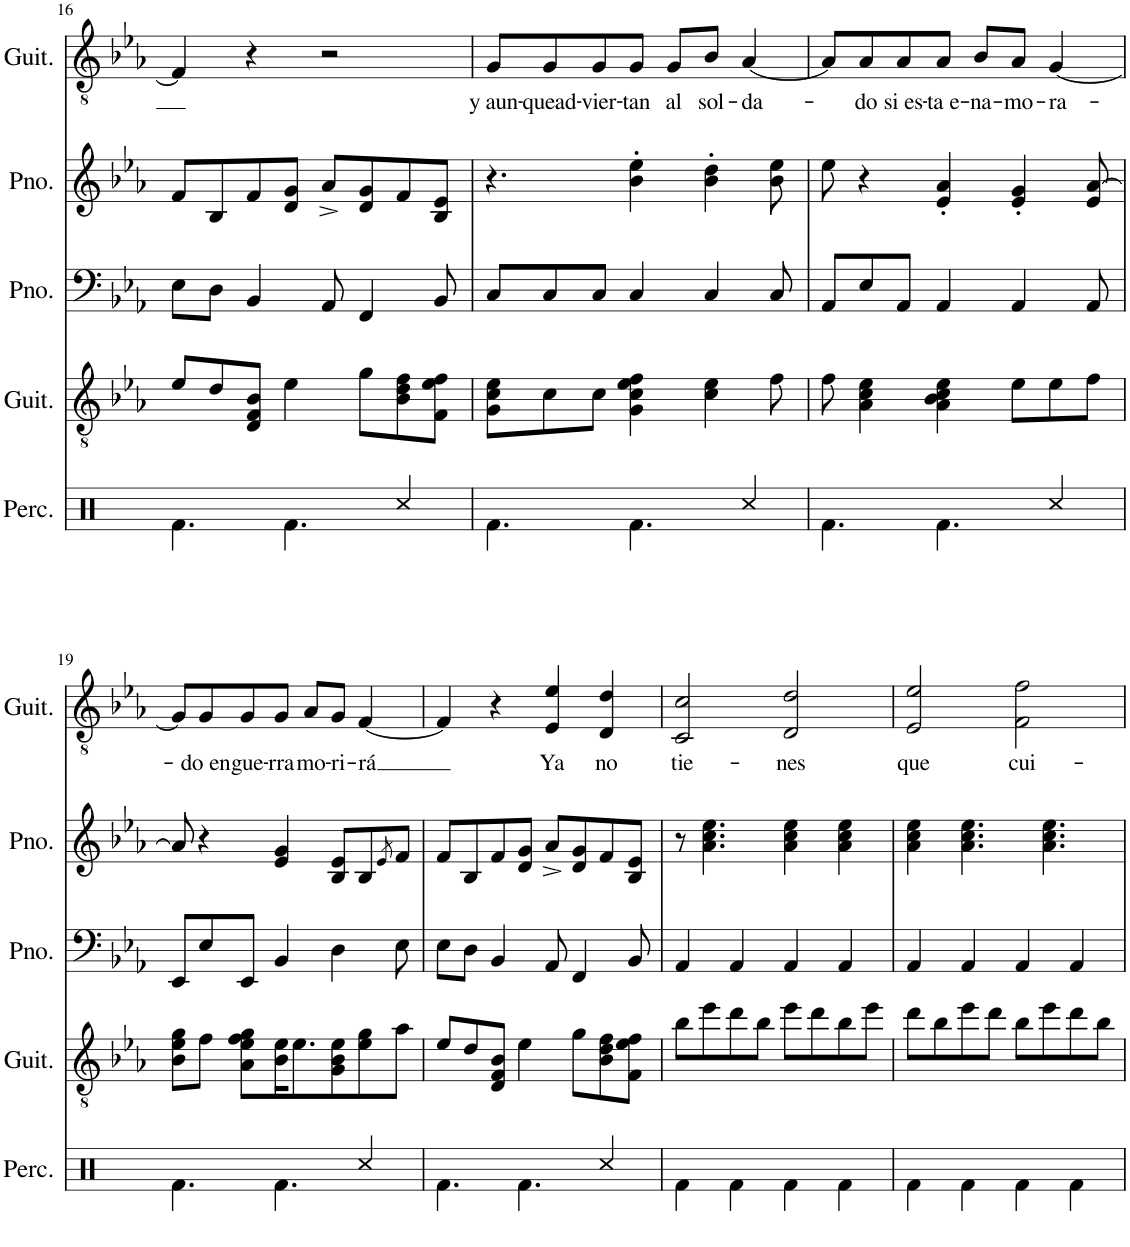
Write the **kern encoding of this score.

**kern	**kern	**kern	**kern	**kern	**text
*part5	*part4	*part3	*part2	*part1	*part1
*staff5	*staff4	*staff3	*staff2	*staff1	*staff1
*I"Set de percusión	*I"Guitarra acústica	*I"Piano	*I"Piano	*I"Guitarra clásica	*
*I'Perc.	*I'Guit.	*I'Pno.	*I'Pno.	*I'Guit.	*
!!LO:PB:g=z
*clefX	*clefGv2	*clefF4	*clefG2	*clefGv2	*
*k[]	*k[b-e-a-]	*k[b-e-a-]	*k[b-e-a-]	*k[b-e-a-]	*
*M4/4	*M4/4	*M4/4	*M4/4	*M4/4	*
=16	=16	=16	=16	=16	=16
4.Rf\	8e-/L	8E-\L	8f/L	4F/]	.
.	8d/	8D\J	8B-/	.	.
.	8D/ 8F/ 8B-/J	4BB-/	8f/	4r	.
4.Rf\	4e-\	.	8d/ 8g/J	.	.
.	.	8AA-/	8a-^/L	2r	.
.	8g\L	4FF/	8d/ 8g/	.	.
4Rcc/	8B-\ 8d\ 8f\	.	8f/	.	.
.	8F\ 8e-\ 8f\J	8BB-/	8B-/ 8e-/J	.	.
=17	=17	=17	=17	=17	=17
!	!	!	!	!	!LO:LY:b
4.Rf\	8G\ 8c\ 8e-\L	8C/L	4.r	8G/L	y aun-
!	!	!	!	!	!LO:LY:b
.	8c\	8C/	.	8G/	-quead-
!	!	!	!	!	!LO:LY:b
.	8c\J	8C/J	.	8G/	-vier-
!	!	!	!	!	!LO:LY:b
4.Rf\	4G\ 4c\ 4e-\ 4f\	4C/	4b-\' 4ee-\'	8G/J	-tan
!	!	!	!	!	!LO:LY:b
.	.	.	.	8G/L	al
!	!	!	!	!	!LO:LY:b
.	4c\ 4e-\	4C/	4b-\' 4dd\'	8B-/J	sol-
!	!	!	!	!	!LO:LY:b
4Rcc/	.	.	.	[4A-/	-da-
.	8f\	8C/	8b-\ 8ee-\	.	.
=18	=18	=18	=18	=18	=18
4.Rf\	8f\	8AA-/L	8ee-\	8A-/L]	.
!	!	!	!	!	!LO:LY:b
.	4A-\ 4c\ 4e-\	8E-/	4r	8A-/	do
!	!	!	!	!	!LO:LY:b
.	.	8AA-/J	.	8A-/	si es-
!	!	!	!	!	!LO:LY:b
4.Rf\	4A-\ 4B-\ 4c\ 4e-\	4AA-/	4e-/' 4a-/'	8A-/J	-ta e-
!	!	!	!	!	!LO:LY:b
.	.	.	.	8B-/L	-na-
!	!	!	!	!	!LO:LY:b
.	8e-\L	4AA-/	4e-/' 4g/'	8A-/J	-mo-
!	!	!	!	!	!LO:LY:b
4Rcc/	8e-\	.	.	[4G/	-ra-
.	8f\J	8AA-/	8e-/ [8a-/	.	.
!!LO:LB:g=z
=19	=19	=19	=19	=19	=19
4.Rf\	8B-\ 8e-\ 8g\L	8EE-/L	8a-/]	8G/L]	.
!	!	!	!	!	!LO:LY:b
.	8f\J	8E-/	4r	8G/	do en
!	!	!	!	!	!LO:LY:b
.	8A-\ 8e-\ 8f\ 8g\L	8EE-/J	.	8G/	gue-
!	!	!	!	!	!LO:LY:b
4.Rf\	16B-\ 16e-\K	4BB-/	4e-/ 4g/	8G/J	-rra
.	8.e-\	.	.	.	.
!	!	!	!	!	!LO:LY:b
.	.	.	.	8A-/L	mo-
!	!	!	!	!	!LO:LY:b
.	8G\ 8B-\ 8e-\	4D\	8B-/ 8e-/L	8G/J	-ri-
!	!	!	!	!	!LO:LY:b
4Rcc/	8e-\ 8g\	.	8B-/	[4F/	-rá
.	.	.	8qe-/	.	.
.	8a-\J	8E-\	8f/J	.	.
=20	=20	=20	=20	=20	=20
4.Rf\	8e-/L	8E-\L	8f/L	4F/]	.
.	8d/	8D\J	8B-/	.	.
.	8D/ 8F/ 8B-/J	4BB-/	8f/	4r	.
4.Rf\	4e-\	.	8d/ 8g/J	.	.
!	!	!	!	!	!LO:LY:b
.	.	8AA-/	8a-^/L	4E-/ 4e-/	Ya
.	8g\L	4FF/	8d/ 8g/	.	.
!	!	!	!	!	!LO:LY:b
4Rcc/	8B-\ 8d\ 8f\	.	8f/	4D/ 4d/	no
.	8F\ 8e-\ 8f\J	8BB-/	8B-/ 8e-/J	.	.
=21	=21	=21	=21	=21	=21
!	!	!	!	!	!LO:LY:b
4Rf\	8b-\L	4AA-/	8r	2C/ 2c/	tie-
.	8ee-\	.	4.a-\ 4.cc\ 4.ee-\	.	.
4Rf\	8dd\	4AA-/	.	.	.
.	8b-\J	.	.	.	.
!	!	!	!	!	!LO:LY:b
4Rf\	8ee-\L	4AA-/	4a-\ 4cc\ 4ee-\	2D/ 2d/	-nes
.	8dd\	.	.	.	.
4Rf\	8b-\	4AA-/	4a-\ 4cc\ 4ee-\	.	.
.	8ee-\J	.	.	.	.
=22	=22	=22	=22	=22	=22
!	!	!	!	!	!LO:LY:b
4Rf\	8dd\L	4AA-/	4a-\ 4cc\ 4ee-\	2E-/ 2e-/	que
.	8b-\	.	.	.	.
4Rf\	8ee-\	4AA-/	4.a-\ 4.cc\ 4.ee-\	.	.
.	8dd\J	.	.	.	.
!	!	!	!	!	!LO:LY:b
4Rf\	8b-\L	4AA-/	.	2F\ 2f\	cui-
.	8ee-\	.	4.a-\ 4.cc\ 4.ee-\	.	.
4Rf\	8dd\	4AA-/	.	.	.
.	8b-\J	.	.	.	.
=	=	=	=	=	=
*-	*-	*-	*-	*-	*-
